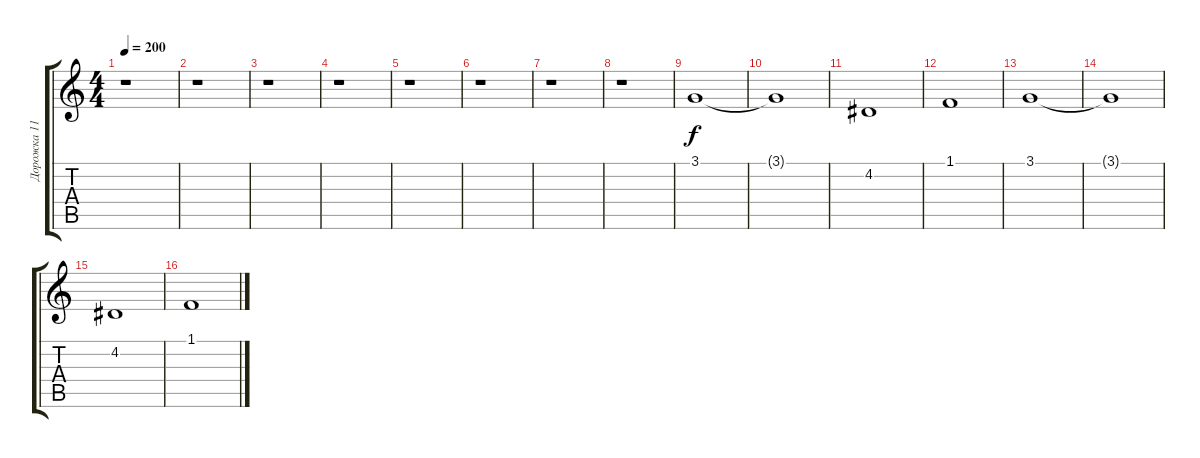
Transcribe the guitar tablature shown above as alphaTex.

\track ("Дорожка 11" "Дорожка 11") {instrument stringensemble1}
\staff {score tabs}
\tuning (E4 B3 G3 D3 A2 E2) {hide}
\ts (4 4)
\tempo 200
\clef g2
\ks c
r.1{dy f} |
r.1 |
r.1 |
r.1 |
r.1 |
r.1 |
r.1 |
r.1 |
3.1.1 |
3.1{t}.1 |
4.2.1 |
1.1.1 |
3.1.1 |
3.1{t}.1 |
4.2.1 |
1.1.1
